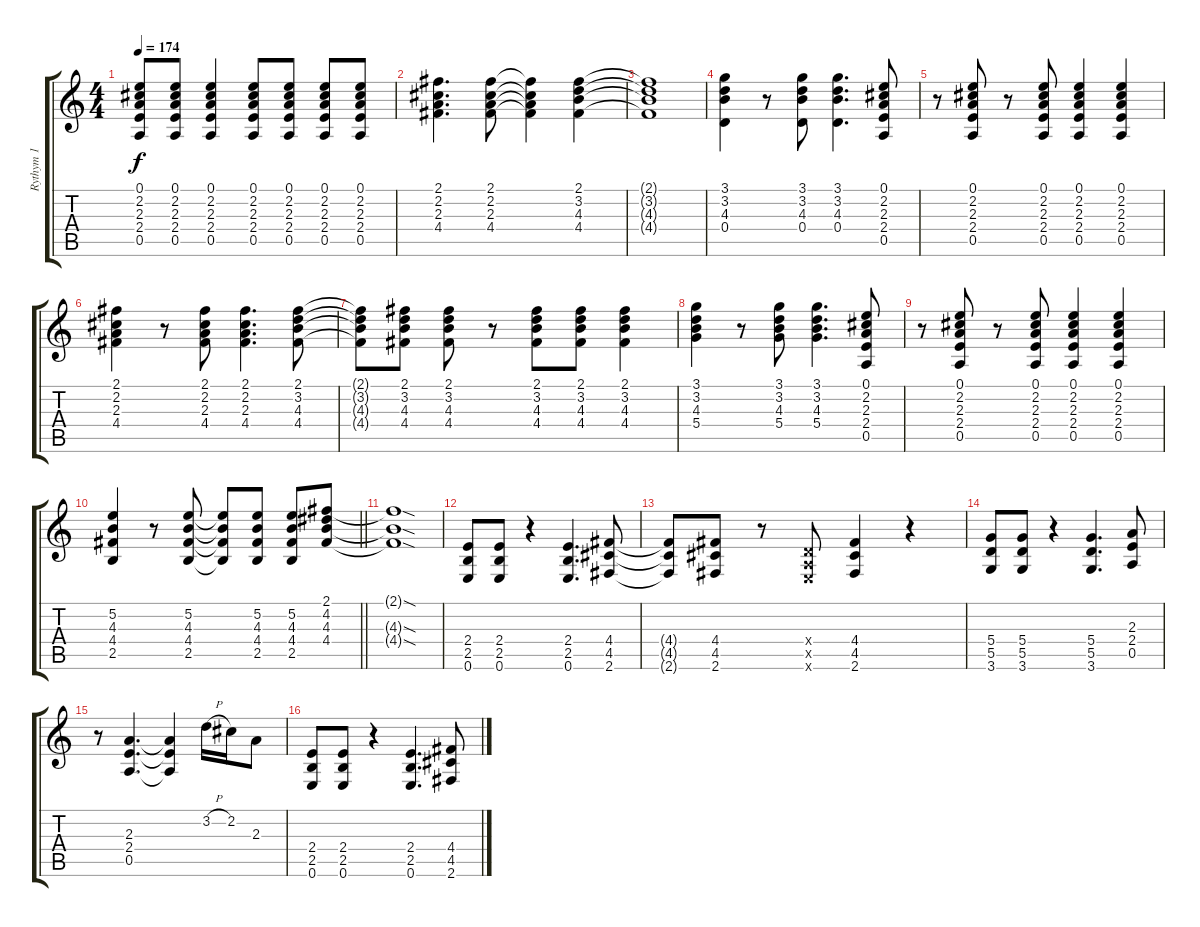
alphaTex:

\track ("Rythym 1" "Rythym 1") {instrument distortionguitar}
\staff {score tabs}
\tuning (E4 B3 G3 D3 A2 E2) {hide}
\ts (4 4)
\tempo 174
\clef g2
\ks c
(0.1{t} 2.2{t} 2.3{t} 2.4{t} 0.5{t}).8{dy f} (0.1 2.2 2.3 2.4 0.5).8 (0.1 2.2 2.3 2.4 0.5).4 (0.1 2.2 2.3 2.4 0.5).8 (0.1 2.2 2.3 2.4 0.5).8 (0.1 2.2 2.3 2.4 0.5).8 (0.1 2.2 2.3 2.4 0.5).8 |
(2.1 2.2 2.3 4.4).4{d} (2.1 2.2 2.3 4.4).8 (2.1{t} 2.2{t} 2.3{t} 4.4{t}).4 (2.1 3.2 4.3 4.4).4 |
(2.1{t} 3.2{t} 4.3{t} 4.4{t}).1 |
(3.1 3.2 4.3 0.4).4 r.8 (3.1 3.2 4.3 0.4).8 (3.1 3.2 4.3 0.4).4{d} (0.1 2.2 2.3 2.4 0.5).8 |
r.8 (0.1 2.2 2.3 2.4 0.5).8 r.8 (0.1 2.2 2.3 2.4 0.5).8 (0.1 2.2 2.3 2.4 0.5).4 (0.1 2.2 2.3 2.4 0.5).4 |
(2.1 2.2 2.3 4.4).4 r.8 (2.1 2.2 2.3 4.4).8 (2.1 2.2 2.3 4.4).4{d} (2.1 3.2 4.3 4.4).8 |
(2.1{t} 3.2{t} 4.3{t} 4.4{t}).8 (2.1 3.2 4.3 4.4).8 (2.1 3.2 4.3 4.4).8 r.8 (2.1 3.2 4.3 4.4).8 (2.1 3.2 4.3 4.4).8 (2.1 3.2 4.3 4.4).4 |
(3.1 3.2 4.3 5.4).4 r.8 (3.1 3.2 4.3 5.4).8 (3.1 3.2 4.3 5.4).4{d} (0.1 2.2 2.3 2.4 0.5).8 |
r.8 (0.1 2.2 2.3 2.4 0.5).8 r.8 (0.1 2.2 2.3 2.4 0.5).8 (0.1 2.2 2.3 2.4 0.5).4 (0.1 2.2 2.3 2.4 0.5).4 |
\barLineRight lightlight
(5.2 4.3 4.4 2.5).4 r.8 (5.2 4.3 4.4 2.5).8 (5.2{t} 4.3{t} 4.4{t} 2.5{t}).8 (5.2 4.3 4.4 2.5).8 (5.2 4.3 4.4 2.5).8 (2.1 4.2 4.3 4.4).8 |
(2.1{sod t} 4.3{sod t} 4.4{sod t}).1 |
(2.4 2.5 0.6).8 (2.4 2.5 0.6).8 r.4 (2.4 2.5 0.6).4{d} (4.4 4.5 2.6).8 |
(4.4{t} 4.5{t} 2.6{t}).8 (4.4 4.5 2.6).8 r.8 (0.4{x} 0.5{x} 0.6{x}).8 (4.4 4.5 2.6).4 r.4 |
(5.4 5.5 3.6).8 (5.4 5.5 3.6).8 r.4 (5.4 5.5 3.6).4{d} (2.3 2.4 0.5).8 |
r.8 (2.3 2.4 0.5).4{d} (2.3{t} 2.4{t} 0.5{t}).4 3.2{h}.16 2.2.16 2.3.8 |
(2.4 2.5 0.6).8 (2.4 2.5 0.6).8 r.4 (2.4 2.5 0.6).4{d} (4.4 4.5 2.6).8
